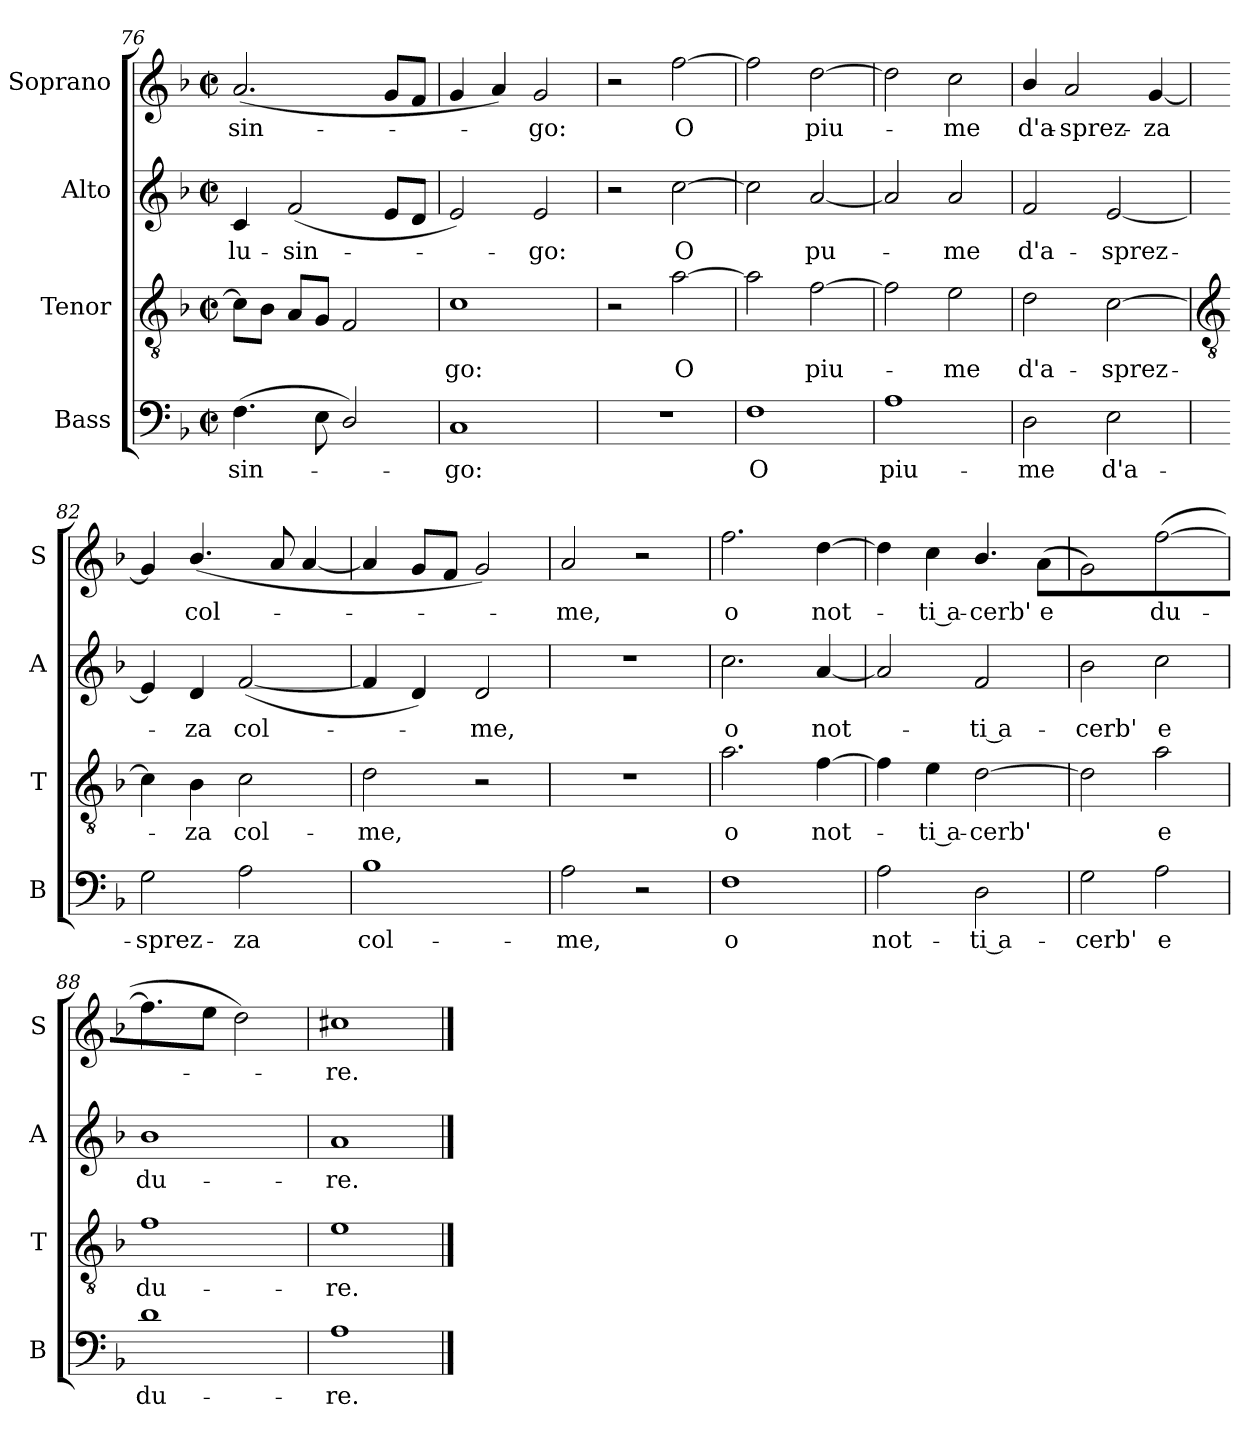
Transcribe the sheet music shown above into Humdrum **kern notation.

**kern	**text	**kern	**text	**kern	**text	**kern	**text
*part4	*part4	*part3	*part3	*part2	*part2	*part1	*part1
*staff4	*staff4	*staff3	*staff3	*staff2	*staff2	*staff1	*staff1
*I"Bass	*	*I"Tenor	*	*I"Alto	*	*I"Soprano	*
*I'B	*	*I'T	*	*I'A	*	*I'S	*
*clefF4	*	*clefGv2	*	*clefG2	*	*clefG2	*
*k[b-]	*	*k[b-]	*	*k[b-]	*	*k[b-]	*
*F:	*	*F:	*	*F:	*	*F:	*
*M2/2	*	*M2/2	*	*M2/2	*	*M2/2	*
*met(c|)	*	*met(c|)	*	*met(c|)	*	*met(c|)	*
=76	=76	=76	=76	=76	=76	=76	=76
!	!LO:LY:b	!	!	!	!LO:LY:b	!	!LO:LY:b
(>4.F	-sin-	8cL]	.	4c	lu-	(<2.a	-sin-
.	.	8B-J	.	.	.	.	.
!	!	!	!	!	!LO:LY:b	!	!
.	.	8AL	.	(<2f	-sin-	.	.
8E	.	8GJ	.	.	.	.	.
2D/)	.	2F	.	.	.	.	.
.	.	.	.	8eL	.	8gL	.
.	.	.	.	8dJ	.	8fJ	.
=77	=77	=77	=77	=77	=77	=77	=77
!	!LO:LY:b	!	!LO:LY:b	!	!	!	!
1C	go:	1c	go:	2e)	.	4g	.
.	.	.	.	.	.	4a)	.
!	!	!	!	!	!LO:LY:b	!	!LO:LY:b
.	.	.	.	2e	go:	2g	go:
=78	=78	=78	=78	=78	=78	=78	=78
1r	.	2r	.	2r	.	2r	.
!	!	!	!LO:LY:b	!	!LO:LY:b	!	!LO:LY:b
.	.	[2a	O	[2cc	O	[2ff	O
=79	=79	=79	=79	=79	=79	=79	=79
!	!LO:LY:b	!	!	!	!	!	!
1F	O	2a]	.	2cc]	.	2ff]	.
!	!	!	!LO:LY:b	!	!LO:LY:b	!	!LO:LY:b
.	.	[2f	piu-	[2a	pu-	[2dd	piu-
=80	=80	=80	=80	=80	=80	=80	=80
!	!LO:LY:b	!	!	!	!	!	!
1A	piu-	2f]	.	2a]	.	2dd]	.
!	!	!	!LO:LY:b	!	!LO:LY:b	!	!LO:LY:b
.	.	2e	me	2a	me	2cc	me
=81	=81	=81	=81	=81	=81	=81	=81
!	!LO:LY:b	!	!LO:LY:b	!	!LO:LY:b	!	!LO:LY:b
2D	-me	2d	d'a-	2f	d'a-	4b-/	d'a-
!	!	!	!	!	!	!	!LO:LY:b
.	.	.	.	.	.	2a	-sprez-
!	!LO:LY:b	!	!LO:LY:b	!	!LO:LY:b	!	!
2E	d'a-	[2c	-sprez-	[2e	-sprez-	.	.
!	!	!	!	!	!	!	!LO:LY:b
.	.	.	.	.	.	[4g	-za
!!LO:LB:g=z
=82	=82	=82	=82	=82	=82	=82	=82
*	*	*clefGv2	*	*	*	*	*
!	!LO:LY:b	!	!	!	!	!	!
2G	-sprez-	4c]	.	4e]	.	4g]	.
!	!	!	!LO:LY:b	!	!LO:LY:b	!	!LO:LY:b
.	.	4B-	za	4d	za	(<4.b-/	col-
!	!LO:LY:b	!	!LO:LY:b	!	!LO:LY:b	!	!
2A	-za	2c	col-	(<[2f	col-	.	.
.	.	.	.	.	.	8a	.
.	.	.	.	.	.	[4a	.
=83	=83	=83	=83	=83	=83	=83	=83
!	!LO:LY:b	!	!LO:LY:b	!	!	!	!
1B-	col-	2d	-me,	4f]	.	4a]	.
.	.	.	.	4d)	.	8gL	.
.	.	.	.	.	.	8fJ	.
!	!	!	!	!	!LO:LY:b	!	!
.	.	2r	.	2d	me,	2g)	.
=84	=84	=84	=84	=84	=84	=84	=84
!	!LO:LY:b	!	!	!	!	!	!LO:LY:b
2A	-me,	1r	.	1r	.	2a	me,
2r	.	.	.	.	.	2r	.
=85	=85	=85	=85	=85	=85	=85	=85
!	!LO:LY:b	!	!LO:LY:b	!	!LO:LY:b	!	!LO:LY:b
1F	o	2.a	o	2.cc	o	2.ff	o
!	!	!	!LO:LY:b	!	!LO:LY:b	!	!LO:LY:b
.	.	[4f	not-	[4a	not-	[4dd	not-
=86	=86	=86	=86	=86	=86	=86	=86
!	!LO:LY:b	!	!	!	!	!	!
2A	not-	4f]	.	2a]	.	4dd]	.
!	!	!	!LO:LY:b	!	!	!	!LO:LY:b
.	.	4e	ti a-	.	.	4cc	ti a-
!	!LO:LY:b	!	!LO:LY:b	!	!LO:LY:b	!	!LO:LY:b
2D	-ti a-	[2d	-cerb'	2f	ti a-	4.b-/	-cerb'
!	!	!	!	!	!	!	!LO:LY:b
.	.	.	.	.	.	(<8aL	e
=87	=87	=87	=87	=87	=87	=87	=87
!	!LO:LY:b	!	!	!	!LO:LY:b	!	!
2G	-cerb'	2d]	.	2b-	-cerb'	2g)	.
!	!LO:LY:b	!	!LO:LY:b	!	!LO:LY:b	!	!LO:LY:b
2A	e	2a	e	2cc	e	(>[2ff	du-
=88	=88	=88	=88	=88	=88	=88	=88
!	!LO:LY:b	!	!LO:LY:b	!	!LO:LY:b	!	!
1d	du-	1f	du-	1b-	du-	4.ff]	.
.	.	.	.	.	.	8eeJ	.
.	.	.	.	.	.	2dd)	.
=89	=89	=89	=89	=89	=89	=89	=89
!	!LO:LY:b	!	!LO:LY:b	!	!LO:LY:b	!	!LO:LY:b
1A	-re.	1e	-re.	1a	-re.	1cc#X	re.
==	==	==	==	==	==	==	==
*-	*-	*-	*-	*-	*-	*-	*-
